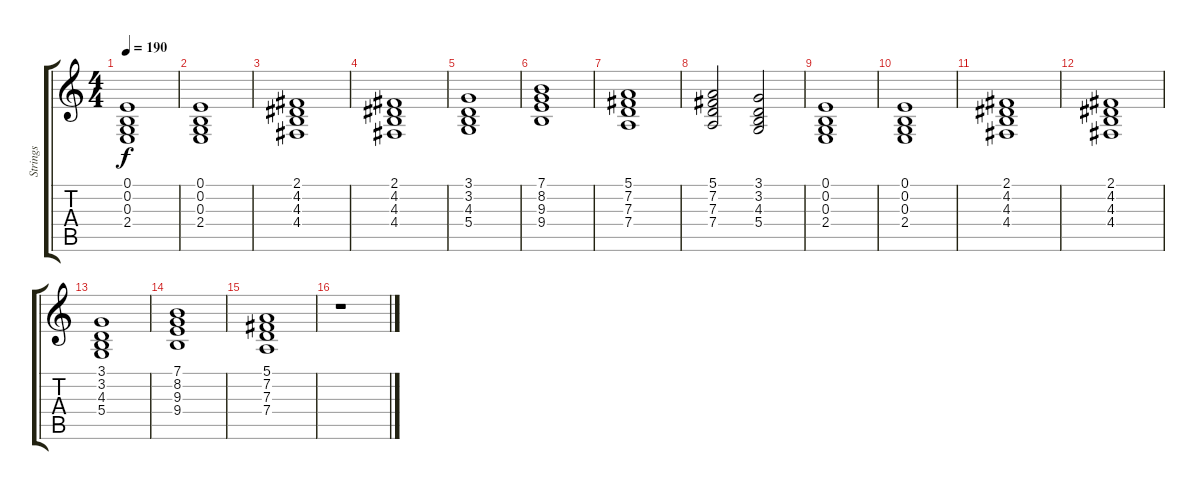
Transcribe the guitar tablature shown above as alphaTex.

\track ("Strings" "Strings") {instrument stringensemble1}
\staff {score tabs}
\tuning (E4 B3 G3 D3 A2 E2) {hide}
\ts (4 4)
\tempo 190
\clef g2
\ks c
(0.1 0.2 0.3 2.4).1{dy f} |
(0.1 0.2 0.3 2.4).1 |
(2.1 4.2 4.3 4.4).1 |
(2.1 4.2 4.3 4.4).1 |
(3.1 3.2 4.3 5.4).1 |
(7.1 8.2 9.3 9.4).1 |
(5.1 7.2 7.3 7.4).1 |
(5.1 7.2 7.3 7.4).2 (3.1 3.2 4.3 5.4).2 |
(0.1 0.2 0.3 2.4).1 |
(0.1 0.2 0.3 2.4).1 |
(2.1 4.2 4.3 4.4).1 |
(2.1 4.2 4.3 4.4).1 |
(3.1 3.2 4.3 5.4).1 |
(7.1 8.2 9.3 9.4).1 |
(5.1 7.2 7.3 7.4).1 |
r.1
